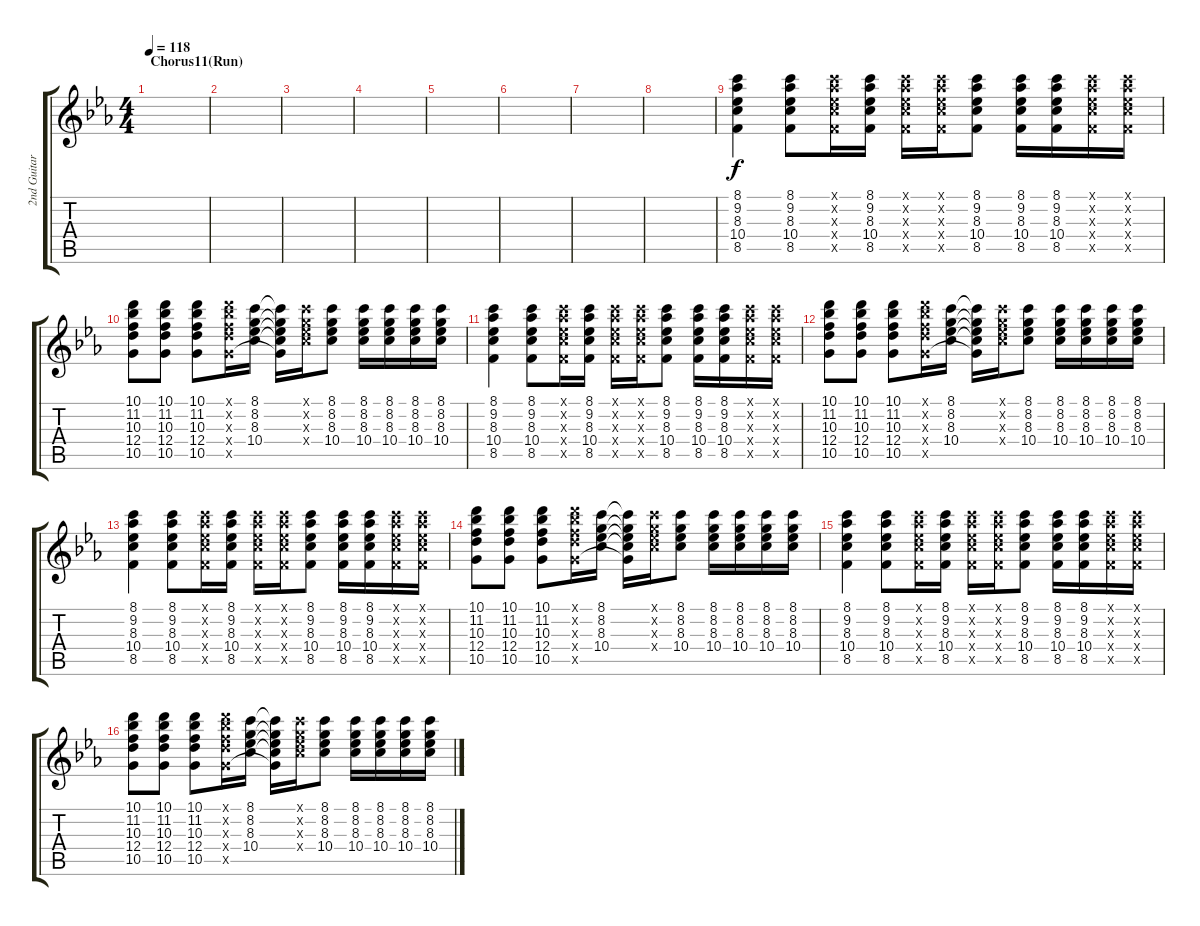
\track ("2nd Guitar" "2nd Guitar") {instrument electricguitarclean}
\staff {score tabs}
\tuning (E4 B3 G3 D3 A2 E2) {hide}
\ts (4 4)
\section ("" "Chorus11(Run)")
\tempo 118
\clef g2
\ks cminor
|
|
|
|
|
|
|
|
(8.1 9.2 8.3 10.4 8.5).4 (8.1 9.2 8.3 10.4 8.5).8 (8.1{x} 9.2{x} 8.3{x} 10.4{x} 8.5{x}).16 (8.1 9.2 8.3 10.4 8.5).16 (8.1{x} 9.2{x} 8.3{x} 10.4{x} 8.5{x}).16 (8.1{x} 9.2{x} 8.3{x} 10.4{x} 8.5{x}).16 (8.1 9.2 8.3 10.4 8.5).8 (8.1 9.2 8.3 10.4 8.5).16 (8.1 9.2 8.3 10.4 8.5).16 (8.1{x} 9.2{x} 8.3{x} 10.4{x} 8.5{x}).16 (8.1{x} 9.2{x} 8.3{x} 10.4{x} 8.5{x}).16 |
(10.1 11.2 10.3 12.4 10.5).8 (10.1 11.2 10.3 12.4 10.5).8 (10.1 11.2 10.3 12.4 10.5).8 (10.1{x} 11.2{x} 10.3{x} 12.4{x} 10.5{x}).16 (8.1 8.2 8.3 10.4).16 (8.1{t} 8.2{t} 8.3{t} 10.4{t} 10.5{t}).16 (8.1{x} 8.2{x} 8.3{x} 10.4{x}).16 (8.1 8.2 8.3 10.4).8 (8.1 8.2 8.3 10.4).16 (8.1 8.2 8.3 10.4).16 (8.1 8.2 8.3 10.4).16 (8.1 8.2 8.3 10.4).16 |
(8.1 9.2 8.3 10.4 8.5).4 (8.1 9.2 8.3 10.4 8.5).8 (8.1{x} 9.2{x} 8.3{x} 10.4{x} 8.5{x}).16 (8.1 9.2 8.3 10.4 8.5).16 (8.1{x} 9.2{x} 8.3{x} 10.4{x} 8.5{x}).16 (8.1{x} 9.2{x} 8.3{x} 10.4{x} 8.5{x}).16 (8.1 9.2 8.3 10.4 8.5).8 (8.1 9.2 8.3 10.4 8.5).16 (8.1 9.2 8.3 10.4 8.5).16 (8.1{x} 9.2{x} 8.3{x} 10.4{x} 8.5{x}).16 (8.1{x} 9.2{x} 8.3{x} 10.4{x} 8.5{x}).16 |
(10.1 11.2 10.3 12.4 10.5).8 (10.1 11.2 10.3 12.4 10.5).8 (10.1 11.2 10.3 12.4 10.5).8 (10.1{x} 11.2{x} 10.3{x} 12.4{x} 10.5{x}).16 (8.1 8.2 8.3 10.4).16 (8.1{t} 8.2{t} 8.3{t} 10.4{t} 10.5{t}).16 (8.1{x} 8.2{x} 8.3{x} 10.4{x}).16 (8.1 8.2 8.3 10.4).8 (8.1 8.2 8.3 10.4).16 (8.1 8.2 8.3 10.4).16 (8.1 8.2 8.3 10.4).16 (8.1 8.2 8.3 10.4).16 |
(8.1 9.2 8.3 10.4 8.5).4 (8.1 9.2 8.3 10.4 8.5).8 (8.1{x} 9.2{x} 8.3{x} 10.4{x} 8.5{x}).16 (8.1 9.2 8.3 10.4 8.5).16 (8.1{x} 9.2{x} 8.3{x} 10.4{x} 8.5{x}).16 (8.1{x} 9.2{x} 8.3{x} 10.4{x} 8.5{x}).16 (8.1 9.2 8.3 10.4 8.5).8 (8.1 9.2 8.3 10.4 8.5).16 (8.1 9.2 8.3 10.4 8.5).16 (8.1{x} 9.2{x} 8.3{x} 10.4{x} 8.5{x}).16 (8.1{x} 9.2{x} 8.3{x} 10.4{x} 8.5{x}).16 |
(10.1 11.2 10.3 12.4 10.5).8 (10.1 11.2 10.3 12.4 10.5).8 (10.1 11.2 10.3 12.4 10.5).8 (10.1{x} 11.2{x} 10.3{x} 12.4{x} 10.5{x}).16 (8.1 8.2 8.3 10.4).16 (8.1{t} 8.2{t} 8.3{t} 10.4{t} 10.5{t}).16 (8.1{x} 8.2{x} 8.3{x} 10.4{x}).16 (8.1 8.2 8.3 10.4).8 (8.1 8.2 8.3 10.4).16 (8.1 8.2 8.3 10.4).16 (8.1 8.2 8.3 10.4).16 (8.1 8.2 8.3 10.4).16 |
(8.1 9.2 8.3 10.4 8.5).4 (8.1 9.2 8.3 10.4 8.5).8 (8.1{x} 9.2{x} 8.3{x} 10.4{x} 8.5{x}).16 (8.1 9.2 8.3 10.4 8.5).16 (8.1{x} 9.2{x} 8.3{x} 10.4{x} 8.5{x}).16 (8.1{x} 9.2{x} 8.3{x} 10.4{x} 8.5{x}).16 (8.1 9.2 8.3 10.4 8.5).8 (8.1 9.2 8.3 10.4 8.5).16 (8.1 9.2 8.3 10.4 8.5).16 (8.1{x} 9.2{x} 8.3{x} 10.4{x} 8.5{x}).16 (8.1{x} 9.2{x} 8.3{x} 10.4{x} 8.5{x}).16 |
(10.1 11.2 10.3 12.4 10.5).8 (10.1 11.2 10.3 12.4 10.5).8 (10.1 11.2 10.3 12.4 10.5).8 (10.1{x} 11.2{x} 10.3{x} 12.4{x} 10.5{x}).16 (8.1 8.2 8.3 10.4).16 (8.1{t} 8.2{t} 8.3{t} 10.4{t} 10.5{t}).16 (8.1{x} 8.2{x} 8.3{x} 10.4{x}).16 (8.1 8.2 8.3 10.4).8 (8.1 8.2 8.3 10.4).16 (8.1 8.2 8.3 10.4).16 (8.1 8.2 8.3 10.4).16 (8.1 8.2 8.3 10.4).16
